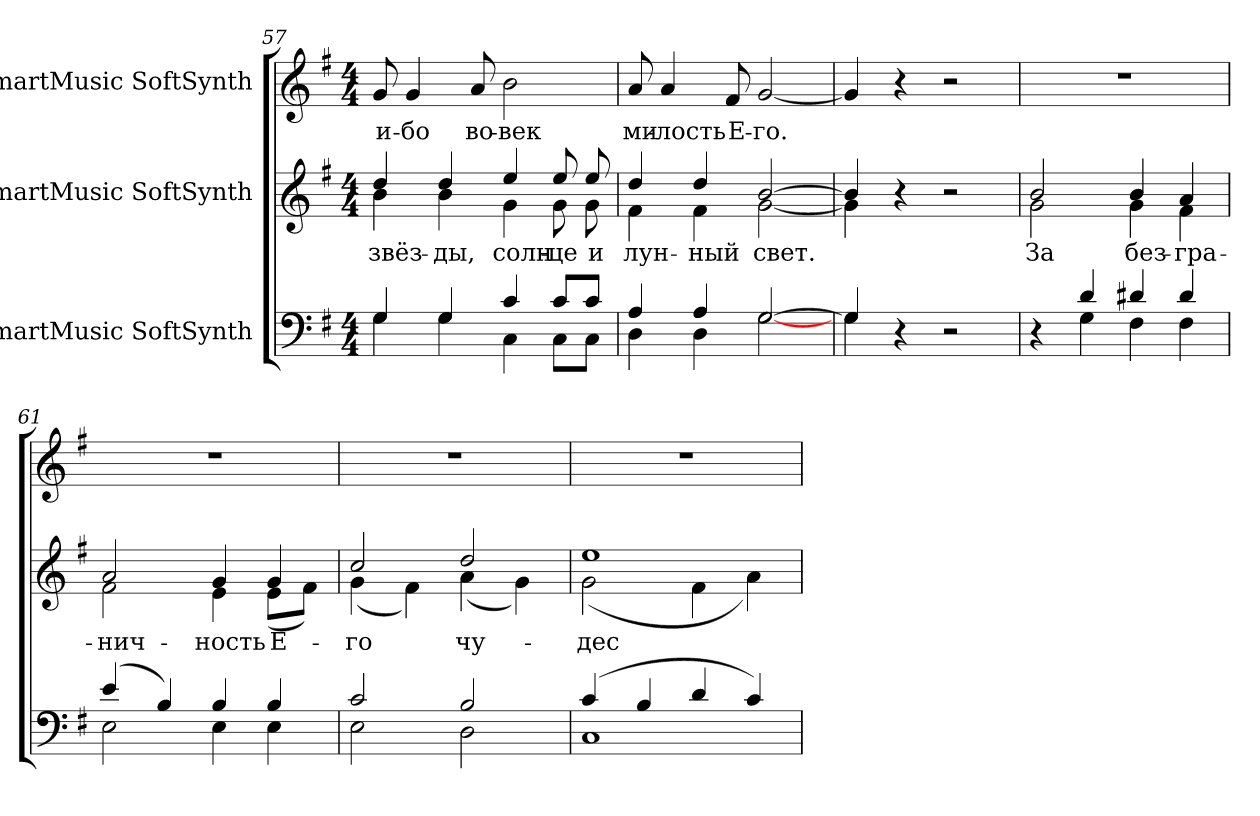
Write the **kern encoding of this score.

**kern	**kern	**text	**kern	**text
*part3	*part2	*part2	*part1	*part1
*staff3	*staff2	*staff2	*staff1	*staff1
*I"SmartMusic SoftSynth	*I"SmartMusic SoftSynth	*	*I"SmartMusic SoftSynth	*
*clefF4	*clefG2	*	*clefG2	*
*k[f#]	*k[f#]	*	*k[f#]	*
*G:	*G:	*	*G:	*
*M4/4	*M4/4	*	*M4/4	*
=57	=57	=57	=57	=57
*^	*	*	*	*
!	!	!	!LO:LY:b:color=#000000	!	!
*	*	*^	*	*	*
!	!	!	!	!	!	!LO:LY:b:color=#000000
4Gi/	4Gi\	4ddi/	4bi\	звёз-	8gi/	и-
!	!	!	!	!	!	!LO:LY:b:color=#000000
.	.	.	.	.	4gi/	-бо
!	!	!	!	!LO:LY:b:color=#000000	!	!
4Gi/	4Gi\	4ddi/	4bi\	-ды,	.	.
!	!	!	!	!	!	!LO:LY:b:color=#000000
.	.	.	.	.	8ai/	во-
!	!	!	!	!LO:LY:b:color=#000000	!	!
!	!	!	!	!	!	!LO:LY:b:color=#000000
4ci/	4Ci\	4eei/	4gi\	солн-	2bi\	-век
!	!	!	!	!LO:LY:b:color=#000000	!	!
8ci/L	8Ci\L	8eei/	8gi\	-це	.	.
!	!	!	!	!LO:LY:b:color=#000000	!	!
8ci/J	8Ci\J	8eei/	8gi\	и	.	.
=58	=58	=58	=58	=58	=58	=58
!	!	!	!	!LO:LY:b:color=#000000	!	!
!	!	!	!	!	!	!LO:LY:b:color=#000000
4Ai/	4Di\	4ddi/	4f#i\	лун-	8ai/	ми-
!	!	!	!	!	!	!LO:LY:b:color=#000000
.	.	.	.	.	4ai/	-лость
!	!	!	!	!LO:LY:b:color=#000000	!	!
4Ai/	4Di\	4ddi/	4f#i\	-ный	.	.
!	!	!	!	!	!	!LO:LY:b:color=#000000
.	.	.	.	.	8f#i/	Е-
!	!	!	!	!LO:LY:b:color=#000000	!	!
!	!	!	!	!	!	!LO:LY:b:color=#000000
[>2Gi/	[<2Gi\	[>2bi/	[<2gi\	свет.	[<2gi/	-го.
=59	=59	=59	=59	=59	=59	=59
4Gi/]	4Gi\	4bi/]	4gi\]	.	4gi/]	.
4r	2.ryy	4r	2.ryy	.	4r	.
2r	.	2r	.	.	2r	.
!!LO:LB:g=z
=60	=60	=60	=60	=60	=60	=60
*	*	*MM60	*	*	*MM60	*
!	!	!	!	!LO:LY:b:color=#000000	!	!
4r	4ryy	2bi/	2gi\	За	1r	.
4di/	4Gi\	.	.	.	.	.
!	!	!	!	!LO:LY:b:color=#000000	!	!
4d#Xi/	4F#i\	4bi/	4gi\	без-	.	.
!	!	!	!	!LO:LY:b:color=#000000	!	!
4d#i/	4F#i\	4ai/	4f#i\	-гра-	.	.
=61	=61	=61	=61	=61	=61	=61
!	!	!	!	!LO:LY:b:color=#000000	!	!
(4ei/	2Ei\	2ai/	2f#i\	-нич-	1r	.
4Bi/)	.	.	.	.	.	.
!	!	!	!	!LO:LY:b:color=#000000	!	!
4Bi/	4Ei\	4gi/	4ei\	-ность	.	.
!	!	!	!	!LO:LY:b:color=#000000	!	!
4Bi/	4Ei\	4gi/	(8ei\L	Е-	.	.
.	.	.	8f#i\J)	.	.	.
=62	=62	=62	=62	=62	=62	=62
!	!	!	!	!LO:LY:b:color=#000000	!	!
2ci/	2Ei\	2cci/	(4gi\	-го	1r	.
.	.	.	4f#i\)	.	.	.
!	!	!	!	!LO:LY:b:color=#000000	!	!
2Bi/	2Di\	2ddi/	(4ai\	чу-	.	.
.	.	.	4gi\)	.	.	.
=63	=63	=63	=63	=63	=63	=63
!	!	!	!	!LO:LY:b:color=#000000	!	!
(4ci/	1Ci	1eei	(2gi\	-дес	1r	.
4Bi/	.	.	.	.	.	.
4di/	.	.	4f#i\	.	.	.
4ci/)	.	.	4ai\)	.	.	.
*v	*v	*	*	*	*	*
*	*v	*v	*	*	*
=	=	=	=	=
*-	*-	*-	*-	*-
